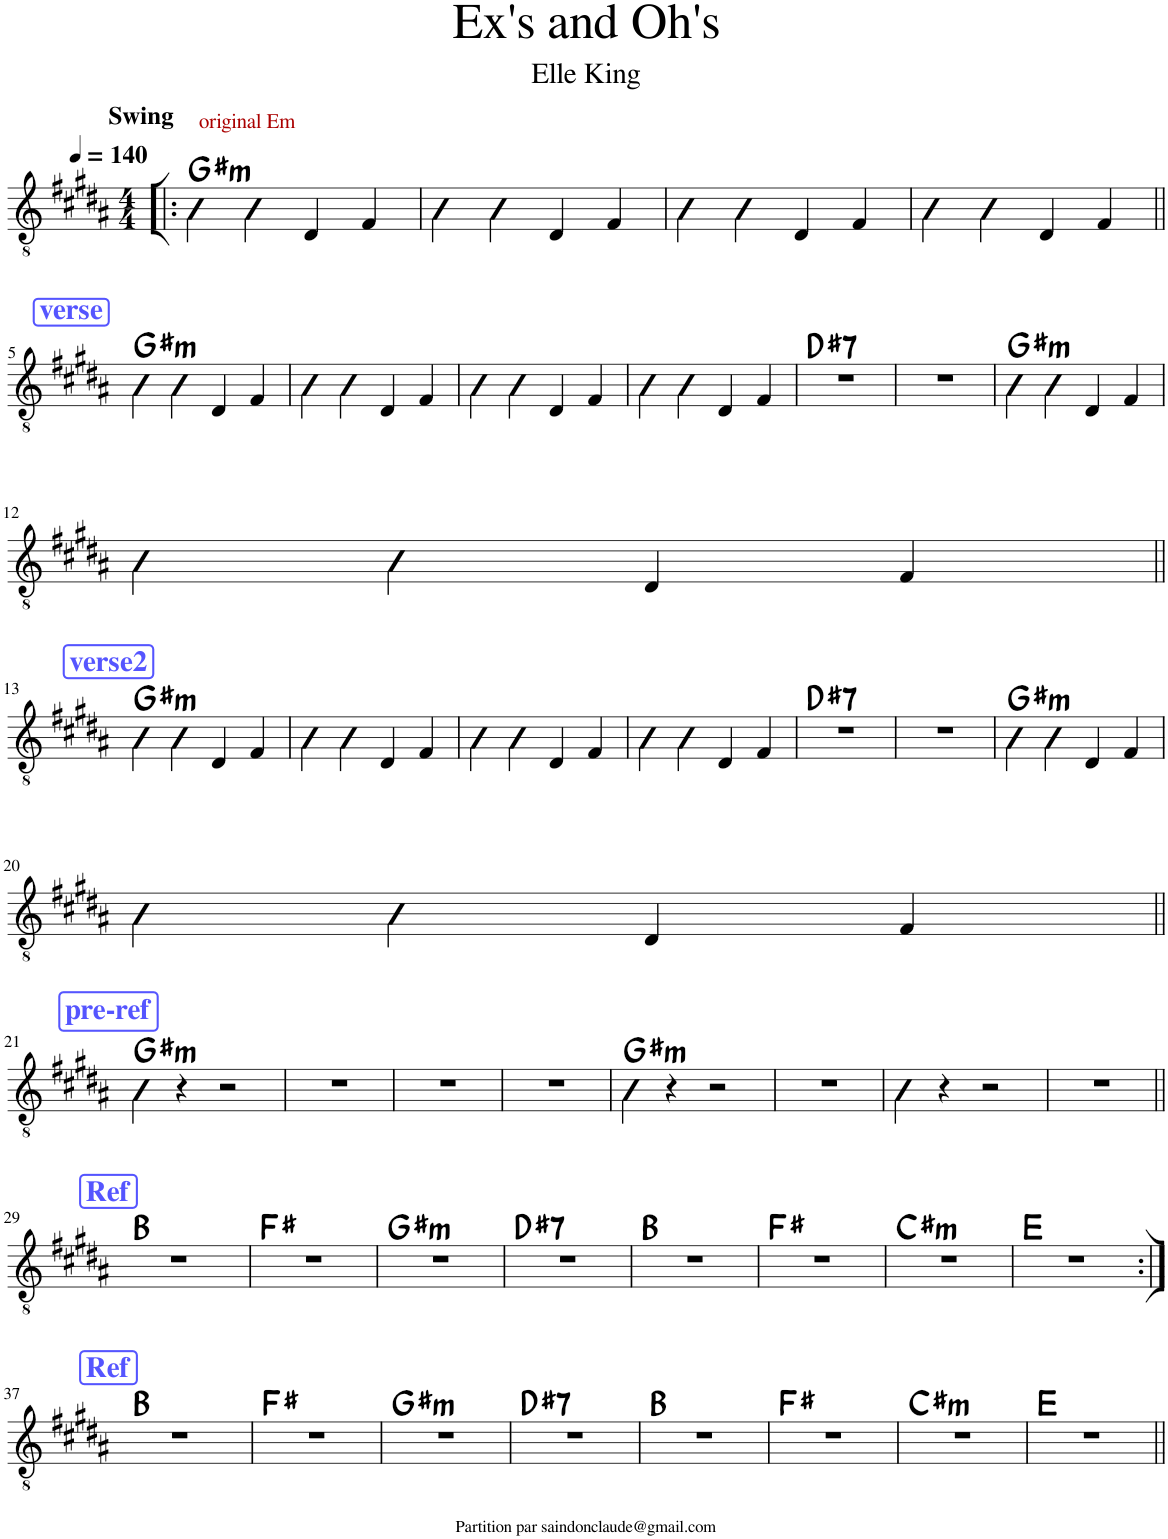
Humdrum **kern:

**kern	**harte
*part1	*part1
*staff1	*
*I"Classical Guitar	*
*I'Guit.	*
*clefGv2	*
*k[f#c#g#d#a#]	*
*M4/4	*
*MM140	*
=1!|:	=1!|:
!LO:TX:a:B:t=Swing	!
!LO:TX:a:color=#AA0000:t=original Em	!LO:H:kt=m
4G#\	G#:min
4G#\	.
4D#/	.
4F#/	.
=2	=2
4G#\	.
4G#\	.
4D#/	.
4F#/	.
=3	=3
4G#\	.
4G#\	.
4D#/	.
4F#/	.
=4	=4
4G#\	.
4G#\	.
4D#/	.
4F#/	.
!!LO:LB:g=z
!!LO:REH:place=s1:a:B:cj:color=#5555FF:fs=14:t=verse
=5||	=5||
!	!LO:H:kt=m
4G#\	G#:min
4G#\	.
4D#/	.
4F#/	.
=6	=6
4G#\	.
4G#\	.
4D#/	.
4F#/	.
=7	=7
4G#\	.
4G#\	.
4D#/	.
4F#/	.
=8	=8
4G#\	.
4G#\	.
4D#/	.
4F#/	.
=9	=9
!	!LO:H:kt=7
1r	D#:7
=10	=10
1r	.
=11	=11
!	!LO:H:kt=m
4G#\	G#:min
4G#\	.
4D#/	.
4F#/	.
!!LO:LB:g=z
=12	=12
4G#\	.
4G#\	.
4D#/	.
4F#/	.
!!LO:LB:g=z
!!LO:REH:place=s1:a:B:cj:color=#5555FF:fs=14:t=verse2
=13||	=13||
!	!LO:H:kt=m
4G#\	G#:min
4G#\	.
4D#/	.
4F#/	.
=14	=14
4G#\	.
4G#\	.
4D#/	.
4F#/	.
=15	=15
4G#\	.
4G#\	.
4D#/	.
4F#/	.
=16	=16
4G#\	.
4G#\	.
4D#/	.
4F#/	.
=17	=17
!	!LO:H:kt=7
1r	D#:7
=18	=18
1r	.
=19	=19
!	!LO:H:kt=m
4G#\	G#:min
4G#\	.
4D#/	.
4F#/	.
!!LO:LB:g=z
=20	=20
4G#\	.
4G#\	.
4D#/	.
4F#/	.
!!LO:LB:g=z
!!LO:REH:place=s1:a:B:cj:color=#5555FF:fs=14:t=pre-ref
=21||	=21||
!	!LO:H:kt=m
4G#\	G#:min
4r	.
2r	.
=22	=22
1r	.
=23	=23
1r	.
=24	=24
1r	.
=25	=25
!	!LO:H:kt=m
4G#\	G#:min
4r	.
2r	.
=26	=26
1r	.
=27	=27
4G#\	.
4r	.
2r	.
=28	=28
1r	.
!!LO:LB:g=z
!!LO:REH:place=s1:a:B:cj:color=#5555FF:fs=14:t=Ref
=29||	=29||
1r	B:maj
=30	=30
1r	F#:maj
=31	=31
!	!LO:H:kt=m
1r	G#:min
=32	=32
!	!LO:H:kt=7
1r	D#:7
=33	=33
1r	B:maj
=34	=34
1r	F#:maj
=35	=35
!	!LO:H:kt=m
1r	C#:min
=36	=36
1r	E:maj
!!LO:LB:g=z
!!LO:REH:place=s1:a:B:cj:color=#5555FF:fs=14:t=Ref
=37:|!	=37:|!
1r	B:maj
=38	=38
1r	F#:maj
=39	=39
!	!LO:H:kt=m
1r	G#:min
=40	=40
!	!LO:H:kt=7
1r	D#:7
=41	=41
1r	B:maj
=42	=42
1r	F#:maj
=43	=43
!	!LO:H:kt=m
1r	C#:min
=44	=44
1r	E:maj
=||	=||
*-	*-
